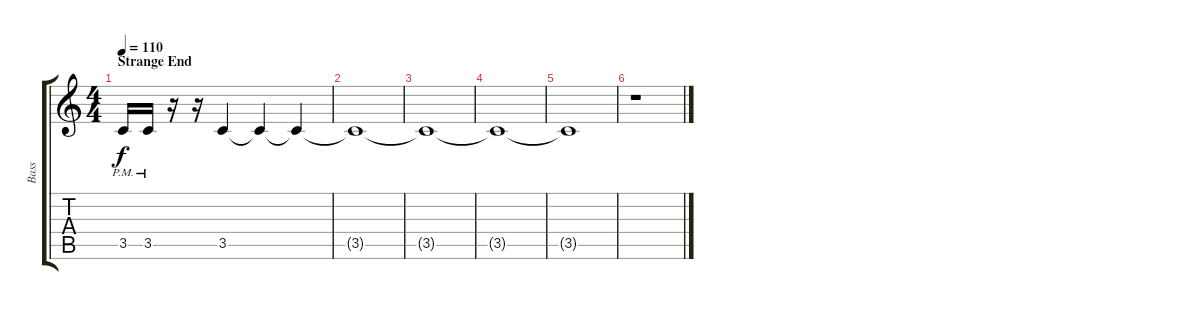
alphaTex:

\track ("Bass" "Bass") {instrument electricbasspick}
\staff {score tabs}
\tuning (E4 B3 G3 D3 A2 E2) {hide}
\ts (4 4)
\section ("" "Strange End")
\tempo 110
\clef g2
\ks c
3.5{pm}.16{dy f} 3.5{pm}.16 r.16 r.16 3.5.4 3.5{t}.4 3.5{t}.4 |
3.5{t}.1 |
3.5{t}.1 |
3.5{t}.1 |
3.5{t}.1 |
r.1
